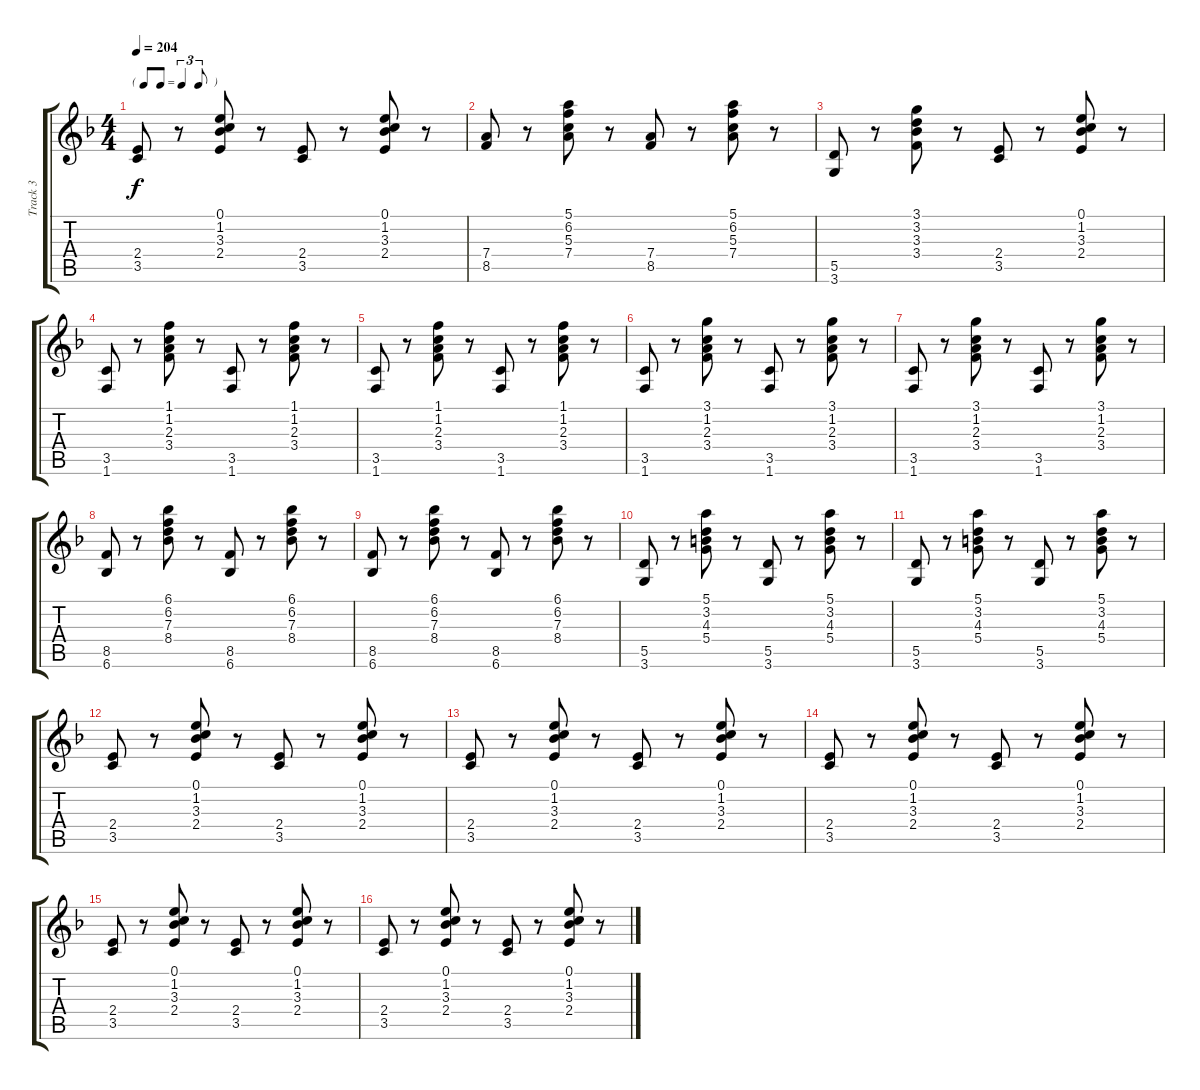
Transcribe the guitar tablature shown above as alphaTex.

\track ("Track 3" "Track 3") {instrument acousticguitarsteel}
\staff {score tabs}
\tuning (E4 B3 G3 D3 A2 E2) {hide}
\ts (4 4)
\tf triplet8th
\tempo 204
\clef g2
\ks f
(2.4 3.5).8{dy f} r.8 (0.1 1.2 3.3 2.4).8 r.8 (2.4 3.5).8 r.8 (0.1 1.2 3.3 2.4).8 r.8 |
(7.4 8.5).8 r.8 (5.1 6.2 5.3 7.4).8 r.8 (7.4 8.5).8 r.8 (5.1 6.2 5.3 7.4).8 r.8 |
(5.5 3.6).8 r.8 (3.1 3.2 3.3 3.4).8 r.8 (2.4 3.5).8 r.8 (0.1 1.2 3.3 2.4).8 r.8 |
(3.5 1.6).8 r.8 (1.1 1.2 2.3 3.4).8 r.8 (3.5 1.6).8 r.8 (1.1 1.2 2.3 3.4).8 r.8 |
(3.5 1.6).8 r.8 (1.1 1.2 2.3 3.4).8 r.8 (3.5 1.6).8 r.8 (1.1 1.2 2.3 3.4).8 r.8 |
(3.5 1.6).8 r.8 (3.1 1.2 2.3 3.4).8 r.8 (3.5 1.6).8 r.8 (3.1 1.2 2.3 3.4).8 r.8 |
(3.5 1.6).8 r.8 (3.1 1.2 2.3 3.4).8 r.8 (3.5 1.6).8 r.8 (3.1 1.2 2.3 3.4).8 r.8 |
(8.5 6.6).8 r.8 (6.1 6.2 7.3 8.4).8 r.8 (8.5 6.6).8 r.8 (6.1 6.2 7.3 8.4).8 r.8 |
(8.5 6.6).8 r.8 (6.1 6.2 7.3 8.4).8 r.8 (8.5 6.6).8 r.8 (6.1 6.2 7.3 8.4).8 r.8 |
(5.5 3.6).8 r.8 (5.1 3.2 4.3 5.4).8 r.8 (5.5 3.6).8 r.8 (5.1 3.2 4.3 5.4).8 r.8 |
(5.5 3.6).8 r.8 (5.1 3.2 4.3 5.4).8 r.8 (5.5 3.6).8 r.8 (5.1 3.2 4.3 5.4).8 r.8 |
(2.4 3.5).8 r.8 (0.1 1.2 3.3 2.4).8 r.8 (2.4 3.5).8 r.8 (0.1 1.2 3.3 2.4).8 r.8 |
(2.4 3.5).8 r.8 (0.1 1.2 3.3 2.4).8 r.8 (2.4 3.5).8 r.8 (0.1 1.2 3.3 2.4).8 r.8 |
(2.4 3.5).8 r.8 (0.1 1.2 3.3 2.4).8 r.8 (2.4 3.5).8 r.8 (0.1 1.2 3.3 2.4).8 r.8 |
(2.4 3.5).8 r.8 (0.1 1.2 3.3 2.4).8 r.8 (2.4 3.5).8 r.8 (0.1 1.2 3.3 2.4).8 r.8 |
(2.4 3.5).8 r.8 (0.1 1.2 3.3 2.4).8 r.8 (2.4 3.5).8 r.8 (0.1 1.2 3.3 2.4).8 r.8
